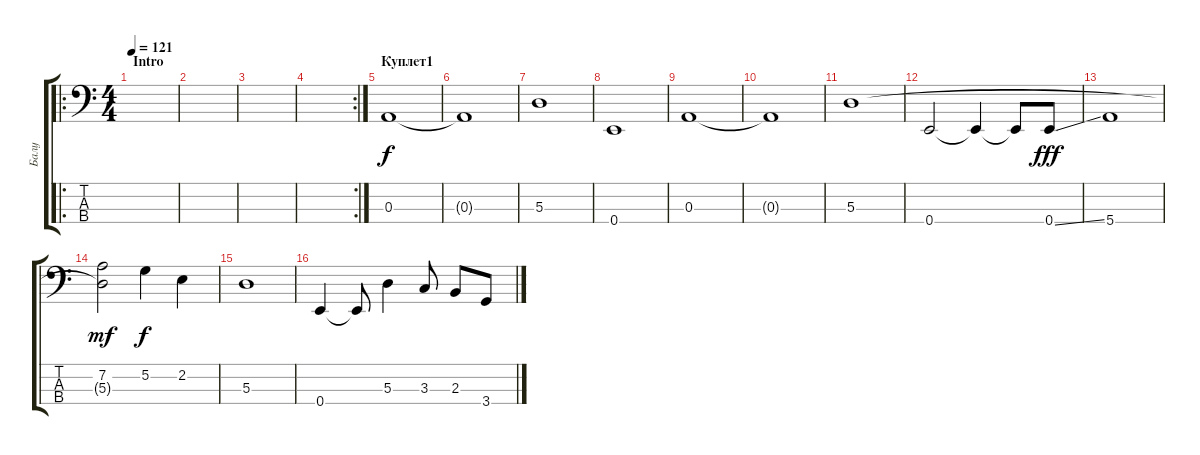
\track ("Балу" "Балу") {instrument electricbassfinger}
\staff {score tabs}
\tuning (G2 D2 A1 E1) {hide}
\ro
\ts (4 4)
\section ("" "Intro")
\tempo 121
\clef f4
\ks c
|
|
|
\rc 2
|
\section ("" "Куплет1")
0.3.1 |
0.3{t}.1 |
5.3.1 |
0.4.1 |
0.3.1 |
0.3{t}.1 |
5.3.1 |
0.4.2 0.4{t}.4 0.4{t}.8 0.4{ss}.8{dy fff} |
5.4.1 |
(7.2 5.3{t}).2{dy mf} 5.2.4{dy f} 2.2.4 |
5.3.1 |
0.4.4 0.4{t}.8 5.3.4 3.3.8 2.3.8 3.4.8
